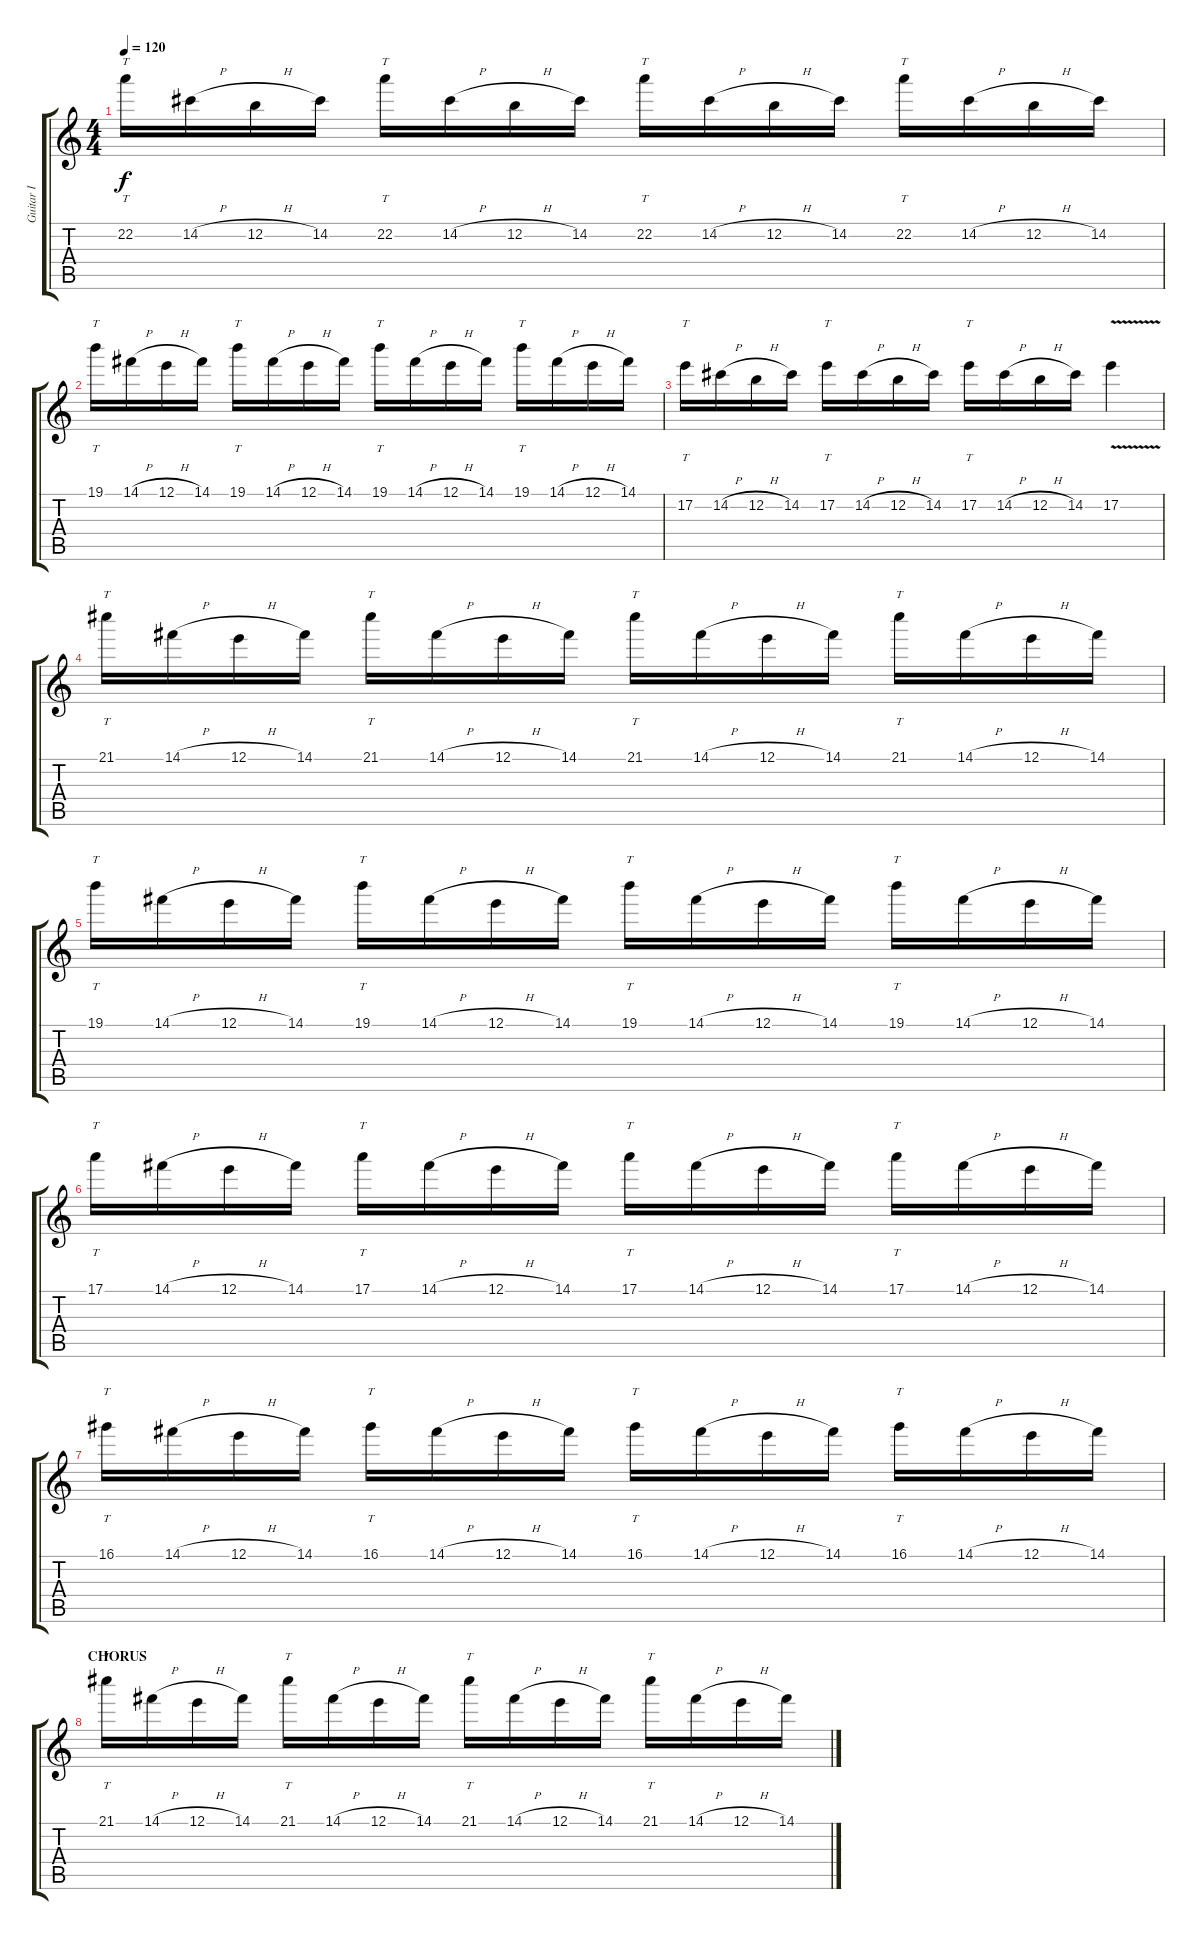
\track ("Guitar I" "Guitar I") {instrument distortionguitar}
\staff {score tabs}
\tuning (E4 B3 G3 D3 A2 E2) {hide}
\ts (4 4)
\tempo 120
\clef g2
\ks c
22.2.16{tt dy f} 14.2{h}.16 12.2{h}.16 14.2.16 22.2.16{tt} 14.2{h}.16 12.2{h}.16 14.2.16 22.2.16{tt} 14.2{h}.16 12.2{h}.16 14.2.16 22.2.16{tt} 14.2{h}.16 12.2{h}.16 14.2.16 |
19.1.16{tt} 14.1{h}.16 12.1{h}.16 14.1.16 19.1.16{tt} 14.1{h}.16 12.1{h}.16 14.1.16 19.1.16{tt} 14.1{h}.16 12.1{h}.16 14.1.16 19.1.16{tt} 14.1{h}.16 12.1{h}.16 14.1.16 |
17.2.16{tt} 14.2{h}.16 12.2{h}.16 14.2.16 17.2.16{tt} 14.2{h}.16 12.2{h}.16 14.2.16 17.2.16{tt} 14.2{h}.16 12.2{h}.16 14.2.16 17.2{v}.4 |
21.1.16{tt} 14.1{h}.16 12.1{h}.16 14.1.16 21.1.16{tt} 14.1{h}.16 12.1{h}.16 14.1.16 21.1.16{tt} 14.1{h}.16 12.1{h}.16 14.1.16 21.1.16{tt} 14.1{h}.16 12.1{h}.16 14.1.16 |
19.1.16{tt} 14.1{h}.16 12.1{h}.16 14.1.16 19.1.16{tt} 14.1{h}.16 12.1{h}.16 14.1.16 19.1.16{tt} 14.1{h}.16 12.1{h}.16 14.1.16 19.1.16{tt} 14.1{h}.16 12.1{h}.16 14.1.16 |
17.1.16{tt} 14.1{h}.16 12.1{h}.16 14.1.16 17.1.16{tt} 14.1{h}.16 12.1{h}.16 14.1.16 17.1.16{tt} 14.1{h}.16 12.1{h}.16 14.1.16 17.1.16{tt} 14.1{h}.16 12.1{h}.16 14.1.16 |
16.1.16{tt} 14.1{h}.16 12.1{h}.16 14.1.16 16.1.16{tt} 14.1{h}.16 12.1{h}.16 14.1.16 16.1.16{tt} 14.1{h}.16 12.1{h}.16 14.1.16 16.1.16{tt} 14.1{h}.16 12.1{h}.16 14.1.16 |
\section ("" "CHORUS")
21.1.16{tt} 14.1{h}.16 12.1{h}.16 14.1.16 21.1.16{tt} 14.1{h}.16 12.1{h}.16 14.1.16 21.1.16{tt} 14.1{h}.16 12.1{h}.16 14.1.16 21.1.16{tt} 14.1{h}.16 12.1{h}.16 14.1.16
